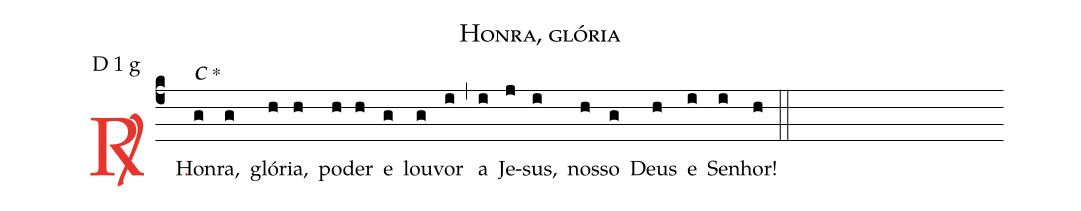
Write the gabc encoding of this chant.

name: Honra, glória;
mode: D 1 g;
%%
(c4)

<c><sp>R/</sp>.</c>() Hon<alt>\textbf{C \protect\GreStar}</alt>(g)ra,(g) gló(h)ria,(h) po(h)der(h) e(g) lou(g)vor(i) (,) a(i) Je(j)sus,(i) nos(h)so(g) Deus(h) e(i) Se(i)nhor!(h)

(::)
